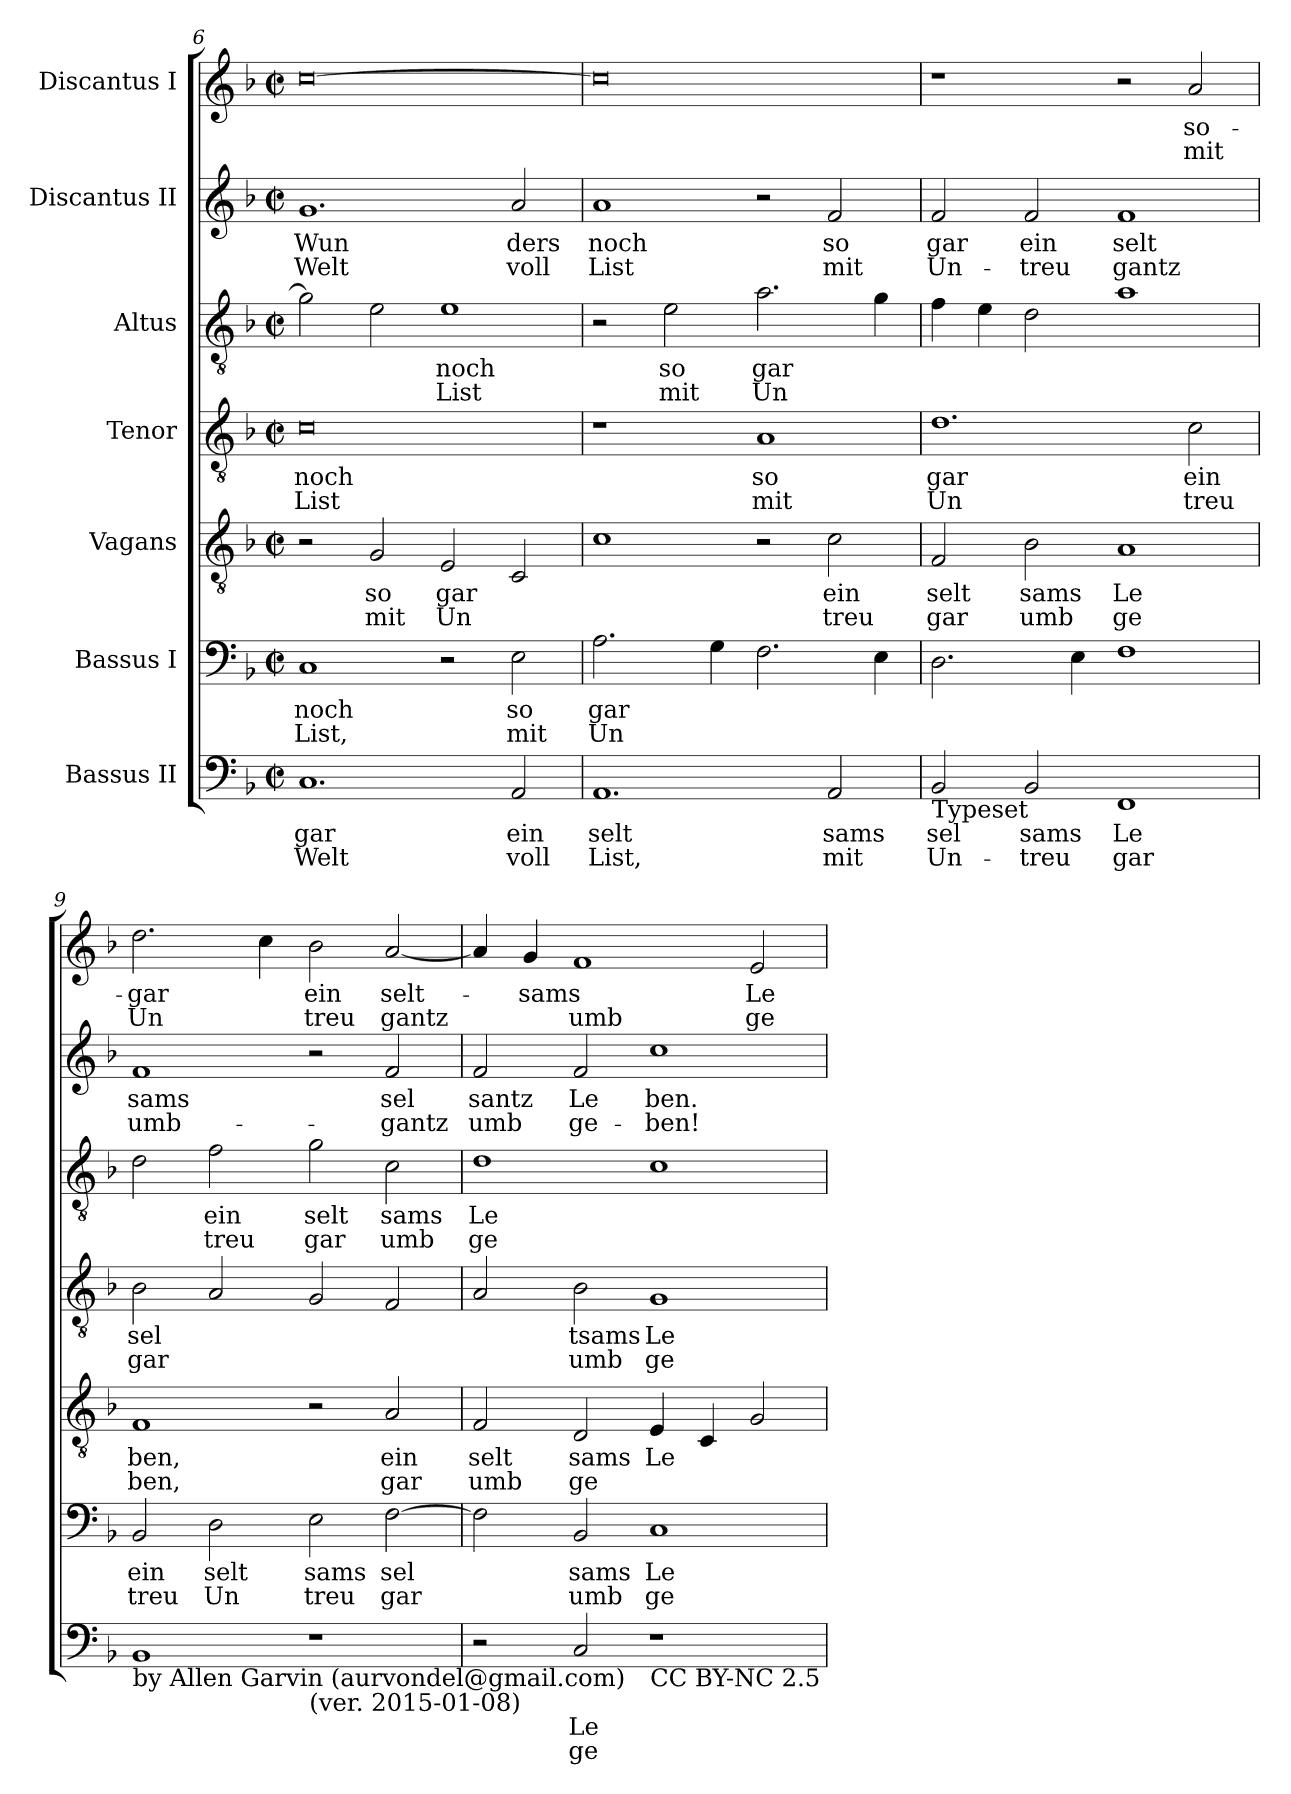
**kern	**text	**text	**kern	**text	**text	**kern	**text	**text	**kern	**text	**text	**kern	**text	**text	**kern	**text	**text	**kern	**text	**text
*part7	*part7	*part7	*part6	*part6	*part6	*part5	*part5	*part5	*part4	*part4	*part4	*part3	*part3	*part3	*part2	*part2	*part2	*part1	*part1	*part1
*staff7	*staff7	*staff7	*staff6	*staff6	*staff6	*staff5	*staff5	*staff5	*staff4	*staff4	*staff4	*staff3	*staff3	*staff3	*staff2	*staff2	*staff2	*staff1	*staff1	*staff1
*I"Bassus II	*	*	*I"Bassus I	*	*	*I"Vagans	*	*	*I"Tenor	*	*	*I"Altus	*	*	*I"Discantus II	*	*	*I"Discantus I	*	*
!!LO:PB:g=z
*clefF4	*	*	*clefF4	*	*	*clefGv2	*	*	*clefGv2	*	*	*clefGv2	*	*	*clefG2	*	*	*clefG2	*	*
*k[b-]	*	*	*k[b-]	*	*	*k[b-]	*	*	*k[b-]	*	*	*k[b-]	*	*	*k[b-]	*	*	*k[b-]	*	*
*F:	*	*	*F:	*	*	*F:	*	*	*F:	*	*	*F:	*	*	*F:	*	*	*F:	*	*
*M2/2	*	*	*M2/2	*	*	*M2/2	*	*	*M2/2	*	*	*M2/2	*	*	*M2/2	*	*	*M2/2	*	*
*met(c|)	*	*	*met(c|)	*	*	*met(c|)	*	*	*met(c|)	*	*	*met(c|)	*	*	*met(c|)	*	*	*met(c|)	*	*
=6	=6	=6	=6	=6	=6	=6	=6	=6	=6	=6	=6	=6	=6	=6	=6	=6	=6	=6	=6	=6
!	!LO:LY:b:cj	!LO:LY:b:cj	!	!LO:LY:b:cj	!LO:LY:b:cj	!	!	!	!	!LO:LY:b:cj	!LO:LY:b:cj	!	!LO:LY:b:cj	!LO:LY:b:cj	!	!LO:LY:b:cj	!LO:LY:b:cj	!	!LO:LY:b:cj	!
1.C	gar	Welt	1C	noch	List,	2r	.	.	0c	noch	List	2g\]	.	.	1.g	Wun	Welt	[>0cc	.	.
!	!	!	!	!	!	!	!LO:LY:b:cj	!LO:LY:b:cj	!	!	!	!	!LO:LY:b:cj	!LO:LY:b:cj	!	!	!	!	!	!
.	.	.	.	.	.	2G/	so	mit	.	.	.	2e\	.	.	.	.	.	.	.	.
!	!	!	!	!	!	!	!LO:LY:b:cj	!LO:LY:b:cj	!	!	!	!	!LO:LY:b:cj	!LO:LY:b:cj	!	!	!	!	!	!
.	.	.	2r	.	.	2E/	gar	Un	.	.	.	1e	noch	List	.	.	.	.	.	.
!	!LO:LY:b:cj	!LO:LY:b:cj	!	!LO:LY:b:cj	!LO:LY:b:cj	!	!LO:LY:b:cj	!LO:LY:b:cj	!	!	!	!	!	!	!	!LO:LY:b:cj	!LO:LY:b:cj	!	!	!
2AA/	ein	voll	2E\	so	mit	2C/	.	.	.	.	.	.	.	.	2a/	ders	voll	.	.	.
=7	=7	=7	=7	=7	=7	=7	=7	=7	=7	=7	=7	=7	=7	=7	=7	=7	=7	=7	=7	=7
!	!LO:LY:b:cj	!LO:LY:b:cj	!	!LO:LY:b:cj	!LO:LY:b:cj	!	!LO:LY:b:cj	!LO:LY:b:cj	!	!	!	!	!	!	!	!LO:LY:b:cj	!LO:LY:b:cj	!	!LO:LY:b:cj	!
1.AA	selt	List,	2.A\	gar	Un	1c	.	.	1r	.	.	2r	.	.	1a	noch	List	0cc]	.	.
!	!	!	!	!	!	!	!	!	!	!	!	!	!LO:LY:b:cj	!LO:LY:b:cj	!	!	!	!	!	!
.	.	.	.	.	.	.	.	.	.	.	.	2e\	so	mit	.	.	.	.	.	.
!	!	!	!	!LO:LY:b:cj	!LO:LY:b:cj	!	!	!	!	!	!	!	!	!	!	!	!	!	!	!
.	.	.	4G\	.	.	.	.	.	.	.	.	.	.	.	.	.	.	.	.	.
!	!	!	!	!LO:LY:b:cj	!LO:LY:b:cj	!	!	!	!	!LO:LY:b:cj	!LO:LY:b:cj	!	!LO:LY:b:cj	!LO:LY:b:cj	!	!	!	!	!	!
.	.	.	2.F\	.	.	2r	.	.	1A	so	mit	2.a\	gar	Un	2r	.	.	.	.	.
!	!LO:LY:b:cj	!LO:LY:b:cj	!	!	!	!	!LO:LY:b:cj	!LO:LY:b:cj	!	!	!	!	!	!	!	!LO:LY:b:cj	!LO:LY:b:cj	!	!	!
2AA/	sams	mit	.	.	.	2c\	ein	treu	.	.	.	.	.	.	2f/	so	mit	.	.	.
!	!	!	!	!LO:LY:b:cj	!LO:LY:b:cj	!	!	!	!	!	!	!	!LO:LY:b:cj	!LO:LY:b:cj	!	!	!	!	!	!
.	.	.	4E\	.	.	.	.	.	.	.	.	4g\	.	.	.	.	.	.	.	.
=8	=8	=8	=8	=8	=8	=8	=8	=8	=8	=8	=8	=8	=8	=8	=8	=8	=8	=8	=8	=8
!LO:TX:b:t=Typeset	!	!	!	!	!	!	!	!	!	!	!	!	!	!	!	!	!	!	!	!
!	!LO:LY:b:cj	!LO:LY:b:cj	!	!LO:LY:b:cj	!	!	!LO:LY:b:cj	!LO:LY:b:cj	!	!LO:LY:b:cj	!LO:LY:b:cj	!	!LO:LY:b:cj	!	!	!LO:LY:b:cj	!LO:LY:b:cj	!	!	!
2BB-/	sel	Un-	2.D\	.	.	2F/	selt	gar	1.d	gar	Un	4f\	.	.	2f/	gar	Un-	1r	.	.
!	!	!	!	!	!	!	!	!	!	!	!	!	!LO:LY:b:cj	!	!	!	!	!	!	!
.	.	.	.	.	.	.	.	.	.	.	.	4e\	.	.	.	.	.	.	.	.
!	!LO:LY:b:cj	!LO:LY:b:cj	!	!	!	!	!LO:LY:b:cj	!LO:LY:b:cj	!	!	!	!	!LO:LY:b:cj	!	!	!LO:LY:b:cj	!LO:LY:b:cj	!	!	!
2BB-/	-sams	treu	.	.	.	2B-\	sams	umb	.	.	.	2d\	.	.	2f/	-ein	treu	.	.	.
!	!	!	!	!LO:LY:b:cj	!	!	!	!	!	!	!	!	!	!	!	!	!	!	!	!
.	.	.	4E\	.	.	.	.	.	.	.	.	.	.	.	.	.	.	.	.	.
!	!LO:LY:b:cj	!LO:LY:b:cj	!	!LO:LY:b:cj	!	!	!LO:LY:b:cj	!LO:LY:b:cj	!	!	!	!	!LO:LY:b:cj	!	!	!LO:LY:b:cj	!LO:LY:b:cj	!	!	!
1FF	Le	gar	1F	.	.	1A	Le	ge	.	.	.	1a	.	.	1f	selt	gantz	2r	.	.
!	!	!	!	!	!	!	!	!	!	!LO:LY:b:cj	!LO:LY:b:cj	!	!	!	!	!	!	!	!LO:LY:b:cj	!LO:LY:b:cj
.	.	.	.	.	.	.	.	.	2c\	ein	treu	.	.	.	.	.	.	2a/	so-	-mit
=9	=9	=9	=9	=9	=9	=9	=9	=9	=9	=9	=9	=9	=9	=9	=9	=9	=9	=9	=9	=9
!LO:TX:b:t=by Allen Garvin (aurvondel@gmail.com)	!	!	!	!	!	!	!	!	!	!	!	!	!	!	!	!	!	!	!	!
!	!	!	!	!LO:LY:b:cj	!LO:LY:b:cj	!	!LO:LY:b:cj	!LO:LY:b:cj	!	!LO:LY:b:cj	!LO:LY:b:cj	!	!LO:LY:b:cj	!LO:LY:b:cj	!	!LO:LY:b:cj	!LO:LY:b:cj	!	!LO:LY:b:cj	!LO:LY:b:cj
1BB-	.	.	2BB-/	ein	treu	1F	ben,	ben,	2B-\	sel-	-gar	2d\	.	.	1f	sams	umb-	2.dd\	gar	Un
!	!	!	!	!LO:LY:b:cj	!LO:LY:b:cj	!	!	!	!	!LO:LY:b:cj	!LO:LY:b:cj	!	!LO:LY:b:cj	!LO:LY:b:cj	!	!	!	!	!	!
.	.	.	2D\	selt	Un	.	.	.	2A/	-	-	2f\	ein	treu	.	.	.	.	.	.
!	!	!	!	!	!	!	!	!	!	!	!	!	!	!	!	!	!	!	!LO:LY:b:cj	!LO:LY:b:cj
.	.	.	.	.	.	.	.	.	.	.	.	.	.	.	.	.	.	4cc\	.	.
!LO:TX:b:t=(ver. 2015-01-08)	!	!	!	!	!	!	!	!	!	!	!	!	!	!	!	!	!	!	!	!
!	!	!	!	!LO:LY:b:cj	!LO:LY:b:cj	!	!	!	!	!LO:LY:b:cj	!LO:LY:b:cj	!	!LO:LY:b:cj	!LO:LY:b:cj	!	!	!	!	!LO:LY:b:cj	!LO:LY:b:cj
1r	.	.	2E\	sams	treu	2r	.	.	2G/	-	-	2g\	selt	gar	2r	.	.	2b-\	ein	treu
!	!	!	!	!LO:LY:b:cj	!LO:LY:b:cj	!	!LO:LY:b:cj	!LO:LY:b:cj	!	!LO:LY:b:cj	!LO:LY:b:cj	!	!LO:LY:b:cj	!LO:LY:b:cj	!	!LO:LY:b:cj	!LO:LY:b:cj	!	!LO:LY:b:cj	!LO:LY:b:cj
.	.	.	[>2F\	sel	gar	2A/	ein	gar	2F/	-	-	2c\	sams	umb	2f/	-sel	gantz	[<2a/	selt-	-gantz
=10	=10	=10	=10	=10	=10	=10	=10	=10	=10	=10	=10	=10	=10	=10	=10	=10	=10	=10	=10	=10
!	!	!	!	!LO:LY:b:cj	!LO:LY:b:cj	!	!LO:LY:b:cj	!LO:LY:b:cj	!	!LO:LY:b:cj	!LO:LY:b:cj	!	!LO:LY:b:cj	!LO:LY:b:cj	!	!LO:LY:b:cj	!LO:LY:b:cj	!	!LO:LY:b:cj	!LO:LY:b:cj
2r	.	.	2F\]	.	.	2F/	selt	umb	2A/	.	.	1d	Le	ge	2f/	santz	umb	4a/]	.	.
!	!	!	!	!	!	!	!	!	!	!	!	!	!	!	!	!	!	!	!LO:LY:b:cj	!LO:LY:b:cj
.	.	.	.	.	.	.	.	.	.	.	.	.	.	.	.	.	.	4g/	sams	.
!	!LO:LY:b:cj	!LO:LY:b:cj	!	!LO:LY:b:cj	!LO:LY:b:cj	!	!LO:LY:b:cj	!LO:LY:b:cj	!	!LO:LY:b:cj	!LO:LY:b:cj	!	!	!	!	!LO:LY:b:cj	!LO:LY:b:cj	!	!LO:LY:b:cj	!LO:LY:b:cj
2C/	Le	ge-	2BB-/	sams	umb	2D/	sams	ge-	2B-\	tsams	umb	.	.	.	2f/	Le	ge-	1f	.	umb
!LO:TX:b:t=CC BY-NC 2.5	!	!	!	!	!	!	!	!	!	!	!	!	!	!	!	!	!	!	!	!
!	!	!	!	!LO:LY:b:cj	!LO:LY:b:cj	!	!LO:LY:b:cj	!LO:LY:b:cj	!	!LO:LY:b:cj	!LO:LY:b:cj	!	!LO:LY:b:cj	!LO:LY:b:cj	!	!LO:LY:b:cj	!LO:LY:b:cj	!	!	!
1r	.	.	1C	Le	ge	4E/	-Le	-	1G	Le-	-ge	1c	.	.	1cc	-ben.	ben!	.	.	.
!	!	!	!	!	!	!	!LO:LY:b:cj	!LO:LY:b:cj	!	!	!	!	!	!	!	!	!	!	!	!
.	.	.	.	.	.	4C/	-	-	.	.	.	.	.	.	.	.	.	.	.	.
!	!	!	!	!	!	!	!LO:LY:b:cj	!LO:LY:b:cj	!	!	!	!	!	!	!	!	!	!	!LO:LY:b:cj	!LO:LY:b:cj
.	.	.	.	.	.	2G/	-	-	.	.	.	.	.	.	.	.	.	2e/	Le-	-ge
=	=	=	=	=	=	=	=	=	=	=	=	=	=	=	=	=	=	=	=	=
*-	*-	*-	*-	*-	*-	*-	*-	*-	*-	*-	*-	*-	*-	*-	*-	*-	*-	*-	*-	*-
